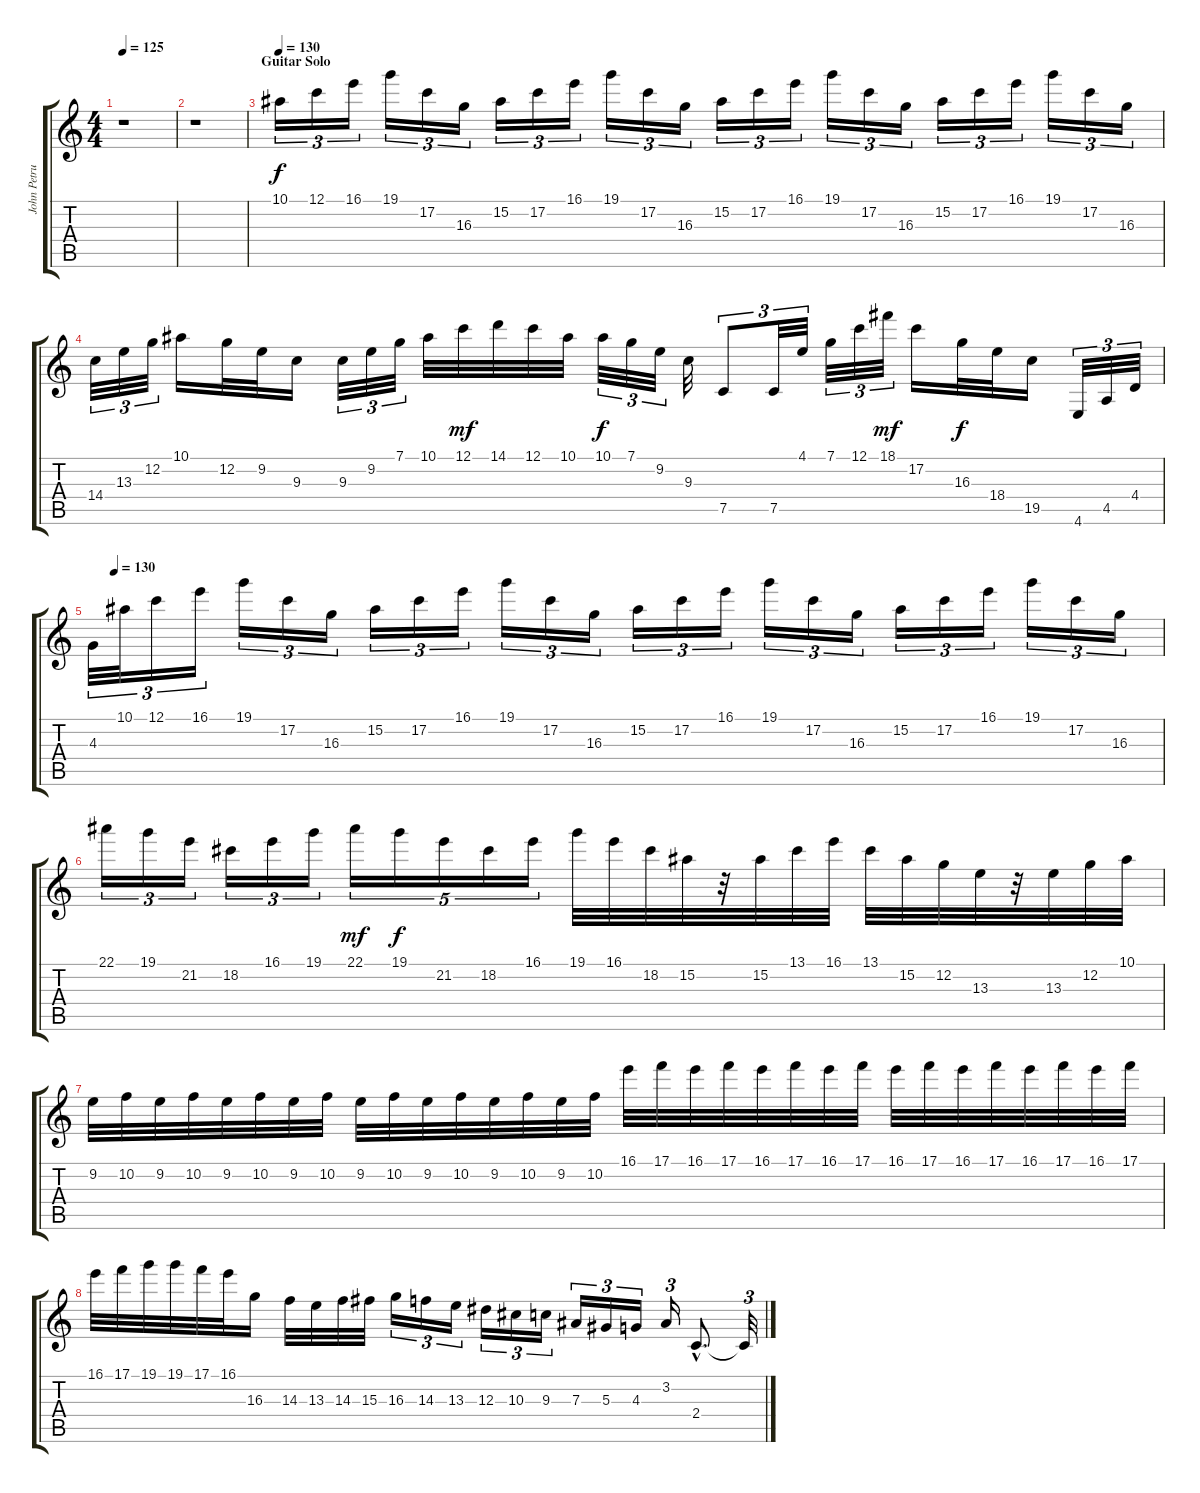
\track ("John Petrucci" "John Petru") {instrument distortionguitar}
\staff {score tabs}
\tuning (C4 G3 Eb3 Bb2 F2 C2) {hide}
\ts (4 4)
\tempo 125
\clef g2
\ks c
r.1{dy f} |
r.1 |
\section ("" "Guitar Solo")
\tempo 130
10.1.16{tu (3 2)} 12.1.16{tu (3 2)} 16.1.16{tu (3 2)} 19.1.16{tu (3 2)} 17.2.16{tu (3 2)} 16.3.16{tu (3 2)} 15.2.16{tu (3 2)} 17.2.16{tu (3 2)} 16.1.16{tu (3 2)} 19.1.16{tu (3 2)} 17.2.16{tu (3 2)} 16.3.16{tu (3 2)} 15.2.16{tu (3 2)} 17.2.16{tu (3 2)} 16.1.16{tu (3 2)} 19.1.16{tu (3 2)} 17.2.16{tu (3 2)} 16.3.16{tu (3 2)} 15.2.16{tu (3 2)} 17.2.16{tu (3 2)} 16.1.16{tu (3 2)} 19.1.16{tu (3 2)} 17.2.16{tu (3 2)} 16.3.16{tu (3 2)} |
14.4.32{tu (3 2)} 13.3.32{tu (3 2)} 12.2.32{tu (3 2)} 10.1.16 12.2.32 9.2.32 9.3.16 9.3.32{tu (3 2)} 9.2.32{tu (3 2)} 7.1.32{tu (3 2)} 10.1.32 12.1.32{dy mf} 14.1.32 12.1.32 10.1.32 10.1.32{tu (3 2) dy f} 7.1.32{tu (3 2)} 9.2.32{tu (3 2)} 9.3.32 7.5.8{tu (3 2)} 7.5.32{tu (3 2)} 4.1.32{tu (3 2)} 7.1.32{tu (3 2)} 12.1.32{tu (3 2)} 18.1.32{tu (3 2) dy mf} 17.2.16 16.3.32{dy f} 18.4.32 19.5.16 4.6.32{tu (3 2)} 4.5.32{tu (3 2)} 4.4.32{tu (3 2)} |
\tempo (130 0.020833333333333332)
4.3.32{tu (3 2)} 10.1.32{tu (3 2)} 12.1.16{tu (3 2)} 16.1.16{tu (3 2)} 19.1.16{tu (3 2)} 17.2.16{tu (3 2)} 16.3.16{tu (3 2)} 15.2.16{tu (3 2)} 17.2.16{tu (3 2)} 16.1.16{tu (3 2)} 19.1.16{tu (3 2)} 17.2.16{tu (3 2)} 16.3.16{tu (3 2)} 15.2.16{tu (3 2)} 17.2.16{tu (3 2)} 16.1.16{tu (3 2)} 19.1.16{tu (3 2)} 17.2.16{tu (3 2)} 16.3.16{tu (3 2)} 15.2.16{tu (3 2)} 17.2.16{tu (3 2)} 16.1.16{tu (3 2)} 19.1.16{tu (3 2)} 17.2.16{tu (3 2)} 16.3.16{tu (3 2)} |
22.1.16{tu (3 2)} 19.1.16{tu (3 2)} 21.2.16{tu (3 2)} 18.2.16{tu (3 2)} 16.1.16{tu (3 2)} 19.1.16{tu (3 2)} 22.1.16{tu (5 4) dy mf} 19.1.16{tu (5 4) dy f} 21.2.16{tu (5 4)} 18.2.16{tu (5 4)} 16.1.16{tu (5 4)} 19.1.32 16.1.32 18.2.32 15.2.32 r.32 15.2.32 13.1.32 16.1.32 13.1.32 15.2.32 12.2.32 13.3.32 r.32 13.3.32 12.2.32 10.1.32 |
9.2.32 10.2.32 9.2.32 10.2.32 9.2.32 10.2.32 9.2.32 10.2.32 9.2.32 10.2.32 9.2.32 10.2.32 9.2.32 10.2.32 9.2.32 10.2.32 16.1.32 17.1.32 16.1.32 17.1.32 16.1.32 17.1.32 16.1.32 17.1.32 16.1.32 17.1.32 16.1.32 17.1.32 16.1.32 17.1.32 16.1.32 17.1.32 |
16.1.32 17.1.32 19.1.32 19.1.32 17.1.32 16.1.32 16.3.16 14.3.32 13.3.32 14.3.32 15.3.32 16.3.16{tu (3 2)} 14.3.16{tu (3 2)} 13.3.16{tu (3 2)} 12.3.16{tu (3 2)} 10.3.16{tu (3 2)} 9.3.16{tu (3 2)} 7.3.16{tu (3 2)} 5.3.16{tu (3 2)} 4.3.16{tu (3 2)} 3.2.16{tu (3 2)} 2.4{hac}.8{d} 2.4{t}.32{tu (3 2)}
